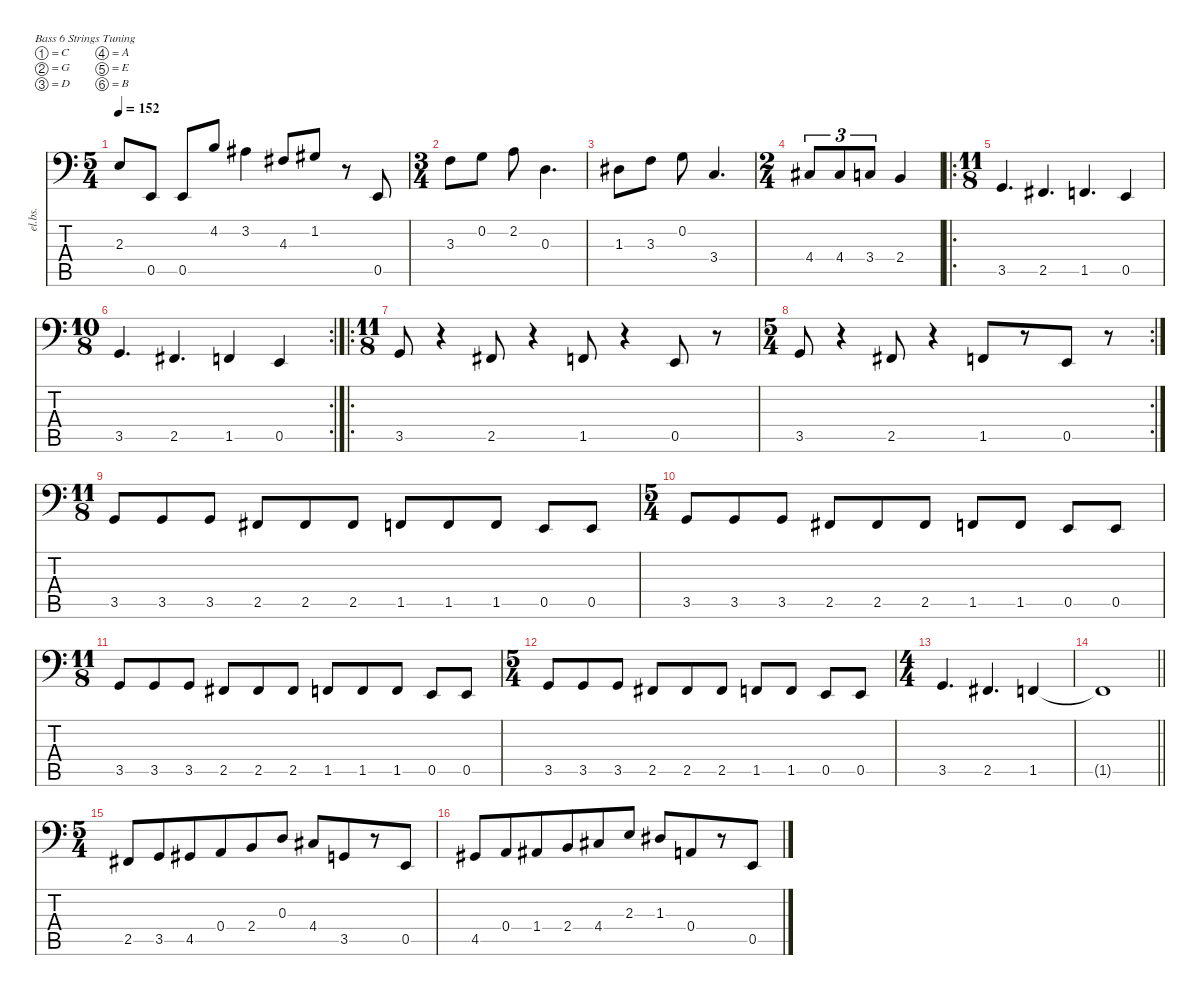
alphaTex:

\defaultSystemsLayout 4
\hideDynamics
\bracketExtendMode nobrackets
\otherSystemsTrackNameOrientation horizontal
\track ("John Myung (Bass)" "el.bs.") {instrument electricbassfinger}
\staff {score tabs}
\tuning (C3 G2 D2 A1 E1 B0)
\ts (5 4)
\tempo 152
\clef f4
\ks c
2.3.8{dy f beam Up} 0.5.8{beam Up} 0.5.8{beam Up} 4.2.8{beam Up} 3.2{acc #}.4{beam Down} 4.3{acc #}.8{beam Up} 1.2{acc #}.8{beam Up} r.8{beam Up} 0.5.8{beam Up} |
\ts (3 4)
\beaming (8 2 2 2)
3.3.8{beam Down} 0.2.8{beam Down} 2.2.8{beam Down} 0.3.4{d beam Down} |
1.3{acc #}.8{beam Down} 3.3.8{beam Down} 0.2.8{beam Down} 3.4.4{d beam Up} |
\ts (2 4)
\beaming (8 2 2)
4.4{acc #}.8{tu (3 2) beam Up} 4.4{acc #}.8{tu (3 2) beam Up} 3.4.8{tu (3 2) beam Up} 2.4.4{beam Up} |
\ro
\ts (11 8)
\beaming (8 3 3 3 2)
3.5.4{d beam Up} 2.5{acc #}.4{d beam Up} 1.5.4{d beam Up} 0.5.4{beam Up} |
\rc 2
\ts (10 8)
\beaming (8 3 3 3 1)
3.5.4{d beam Up} 2.5{acc #}.4{d beam Up} 1.5.4{beam Up} 0.5.4{beam Up} |
\ro
\ts (11 8)
\beaming (8 3 3 3 2)
3.5.8{beam Up} r.4{beam Up} 2.5{acc #}.8{beam Up} r.4{beam Up} 1.5.8{beam Up} r.4{beam Up} 0.5.8{beam Up} r.8{beam Up} |
\rc 2
\ts (5 4)
\beaming (8 6 4)
3.5.8{beam Up} r.4{beam Up} 2.5{acc #}.8{beam Up} r.4{beam Up} 1.5.8{beam Up} r.8{beam Up} 0.5.8{beam Up} r.8{beam Up} |
\ts (11 8)
\beaming (8 3 3 3 2)
3.5.8{beam Up} 3.5.8{beam Up} 3.5.8{beam Up} 2.5{acc #}.8{beam Up} 2.5{acc #}.8{beam Up} 2.5{acc #}.8{beam Up} 1.5.8{beam Up} 1.5.8{beam Up} 1.5.8{beam Up} 0.5.8{beam Up} 0.5.8{beam Up} |
\ts (5 4)
\beaming (8 6 4)
3.5.8{beam Up} 3.5.8{beam Up} 3.5.8{beam Up beam split} 2.5{acc #}.8{beam Up} 2.5{acc #}.8{beam Up} 2.5{acc #}.8{beam Up} 1.5.8{beam Up} 1.5.8{beam Up beam split} 0.5.8{beam Up} 0.5.8{beam Up} |
\ts (11 8)
\beaming (8 3 3 3 2)
3.5.8{beam Up} 3.5.8{beam Up} 3.5.8{beam Up} 2.5{acc #}.8{beam Up} 2.5{acc #}.8{beam Up} 2.5{acc #}.8{beam Up} 1.5.8{beam Up} 1.5.8{beam Up} 1.5.8{beam Up} 0.5.8{beam Up} 0.5.8{beam Up} |
\ts (5 4)
\beaming (8 6 4)
3.5.8{beam Up} 3.5.8{beam Up} 3.5.8{beam Up beam split} 2.5{acc #}.8{beam Up} 2.5{acc #}.8{beam Up} 2.5{acc #}.8{beam Up} 1.5.8{beam Up} 1.5.8{beam Up beam split} 0.5.8{beam Up} 0.5.8{beam Up} |
\ts (4 4)
\beaming (8 2 2 2 2)
3.5.4{d beam Up} 2.5{acc #}.4{d beam Up} 1.5.4{beam Up} |
\barLineRight lightlight
1.5{t}.1{beam Up} |
\ts (5 4)
\beaming (8 6 4)
2.5{acc #}.8{beam Up} 3.5.8{beam Up} 4.5{acc #}.8{beam Up} 0.4.8{beam Up} 2.4.8{beam Up} 0.3.8{beam Up} 4.4{acc #}.8{beam Up} 3.5.8{beam Up} r.8{beam Up} 0.5.8{beam Up} |
4.5{acc #}.8{beam Up} 0.4.8{beam Up} 1.4{acc #}.8{beam Up} 2.4.8{beam Up} 4.4{acc #}.8{beam Up} 2.3.8{beam Up} 1.3{acc #}.8{beam Up} 0.4.8{beam Up} r.8{beam Up} 0.5.8{beam Up}
